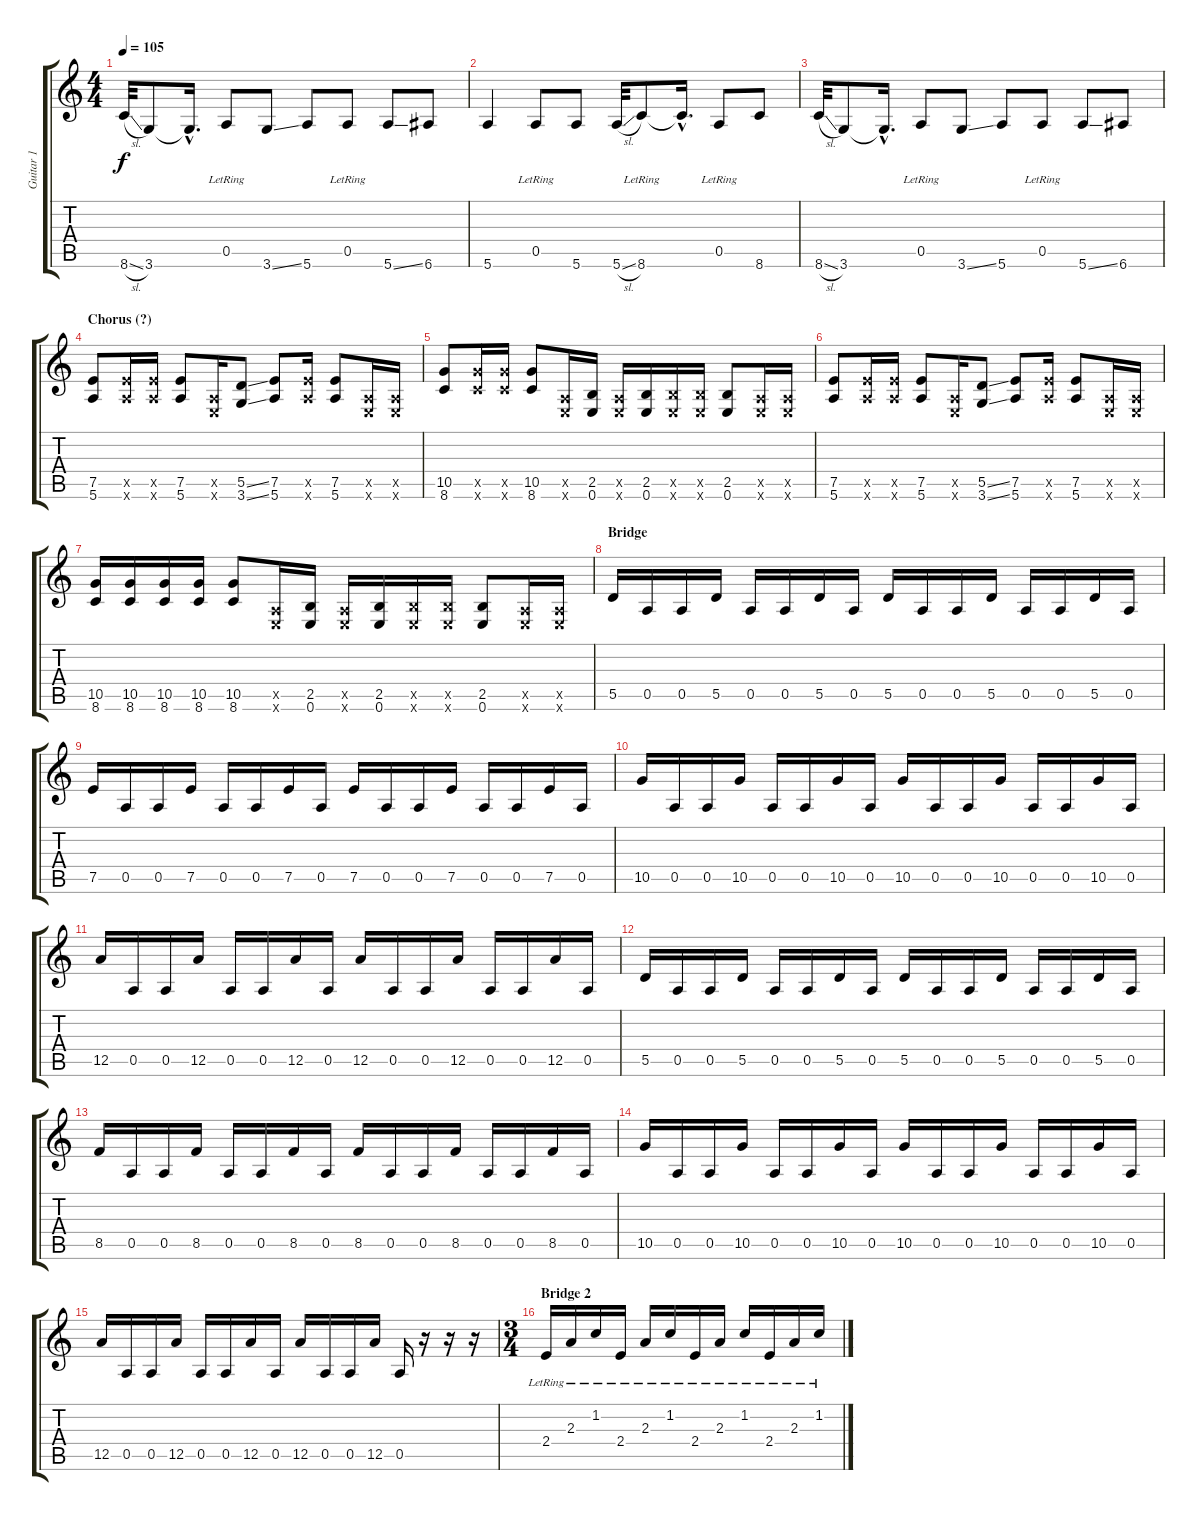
\track ("Guitar 1" "Guitar 1") {instrument electricguitarclean}
\staff {score tabs}
\tuning (E4 B3 G3 D3 A2 E2) {hide}
\ts (4 4)
\tempo 105
\clef g2
\ks c
8.6{sl}.32{dy f} 3.6.8 3.6{hac t}.16{d} 0.5{lr}.8 3.6{ss}.8 5.6.8 0.5{lr}.8 5.6{ss}.8 6.6.8 |
5.6.4 0.5{lr}.8 5.6.8 5.6{sl}.32 8.6{lr}.8 8.6{hac t}.16{d} 0.5{lr}.8 8.6.8 |
8.6{sl}.32 3.6.8 3.6{hac t}.16{d} 0.5{lr}.8 3.6{ss}.8 5.6.8 0.5{lr}.8 5.6{ss}.8 6.6.8 |
\section ("" "Chorus (?)")
(7.5 5.6).8 (7.5{x} 5.6{x}).16 (7.5{x} 5.6{x}).16 (7.5 5.6).8 (0.5{x} 0.6{x}).16 (5.5{ss} 3.6{ss}).8 (7.5 5.6).8 (7.5{x} 5.6{x}).16 (7.5 5.6).8 (0.5{x} 0.6{x}).16 (0.5{x} 0.6{x}).16 |
(10.5 8.6).8 (10.5{x} 8.6{x}).16 (10.5{x} 8.6{x}).16 (10.5 8.6).8 (0.5{x} 0.6{x}).16 (2.5 0.6).16 (0.5{x} 0.6{x}).16 (2.5 0.6).16 (2.5{x} 0.6{x}).16 (2.5{x} 0.6{x}).16 (2.5 0.6).8 (0.5{x} 0.6{x}).16 (0.5{x} 0.6{x}).16 |
(7.5 5.6).8 (7.5{x} 5.6{x}).16 (7.5{x} 5.6{x}).16 (7.5 5.6).8 (0.5{x} 0.6{x}).16 (5.5{ss} 3.6{ss}).8 (7.5 5.6).8 (7.5{x} 5.6{x}).16 (7.5 5.6).8 (0.5{x} 0.6{x}).16 (0.5{x} 0.6{x}).16 |
(10.5 8.6).16 (10.5 8.6).16 (10.5 8.6).16 (10.5 8.6).16 (10.5 8.6).8 (0.5{x} 0.6{x}).16 (2.5 0.6).16 (0.5{x} 0.6{x}).16 (2.5 0.6).16 (2.5{x} 0.6{x}).16 (2.5{x} 0.6{x}).16 (2.5 0.6).8 (0.5{x} 0.6{x}).16 (0.5{x} 0.6{x}).16 |
\section ("" "Bridge")
5.5.16{volume 16 balance 0 instrument distortionguitar} 0.5.16 0.5.16 5.5.16 0.5.16 0.5.16 5.5.16 0.5.16 5.5.16 0.5.16 0.5.16 5.5.16 0.5.16 0.5.16 5.5.16 0.5.16 |
7.5.16 0.5.16 0.5.16 7.5.16 0.5.16 0.5.16 7.5.16 0.5.16 7.5.16 0.5.16 0.5.16 7.5.16 0.5.16 0.5.16 7.5.16 0.5.16 |
10.5.16 0.5.16 0.5.16 10.5.16 0.5.16 0.5.16 10.5.16 0.5.16 10.5.16 0.5.16 0.5.16 10.5.16 0.5.16 0.5.16 10.5.16 0.5.16 |
12.5.16 0.5.16 0.5.16 12.5.16 0.5.16 0.5.16 12.5.16 0.5.16 12.5.16 0.5.16 0.5.16 12.5.16 0.5.16 0.5.16 12.5.16 0.5.16 |
5.5.16 0.5.16 0.5.16 5.5.16 0.5.16 0.5.16 5.5.16 0.5.16 5.5.16 0.5.16 0.5.16 5.5.16 0.5.16 0.5.16 5.5.16 0.5.16 |
8.5.16 0.5.16 0.5.16 8.5.16 0.5.16 0.5.16 8.5.16 0.5.16 8.5.16 0.5.16 0.5.16 8.5.16 0.5.16 0.5.16 8.5.16 0.5.16 |
10.5.16 0.5.16 0.5.16 10.5.16 0.5.16 0.5.16 10.5.16 0.5.16 10.5.16 0.5.16 0.5.16 10.5.16 0.5.16 0.5.16 10.5.16 0.5.16 |
12.5.16 0.5.16 0.5.16 12.5.16 0.5.16 0.5.16 12.5.16 0.5.16 12.5.16 0.5.16 0.5.16 12.5.16 0.5.16 r.16 r.16 r.16 |
\ts (3 4)
\section ("" "Bridge 2")
2.4{lr}.16{instrument acousticguitarsteel} 2.3{lr}.16 1.2{lr}.16 2.4{lr}.16 2.3{lr}.16 1.2{lr}.16 2.4{lr}.16 2.3{lr}.16 1.2{lr}.16 2.4{lr}.16 2.3{lr}.16 1.2{lr}.16
